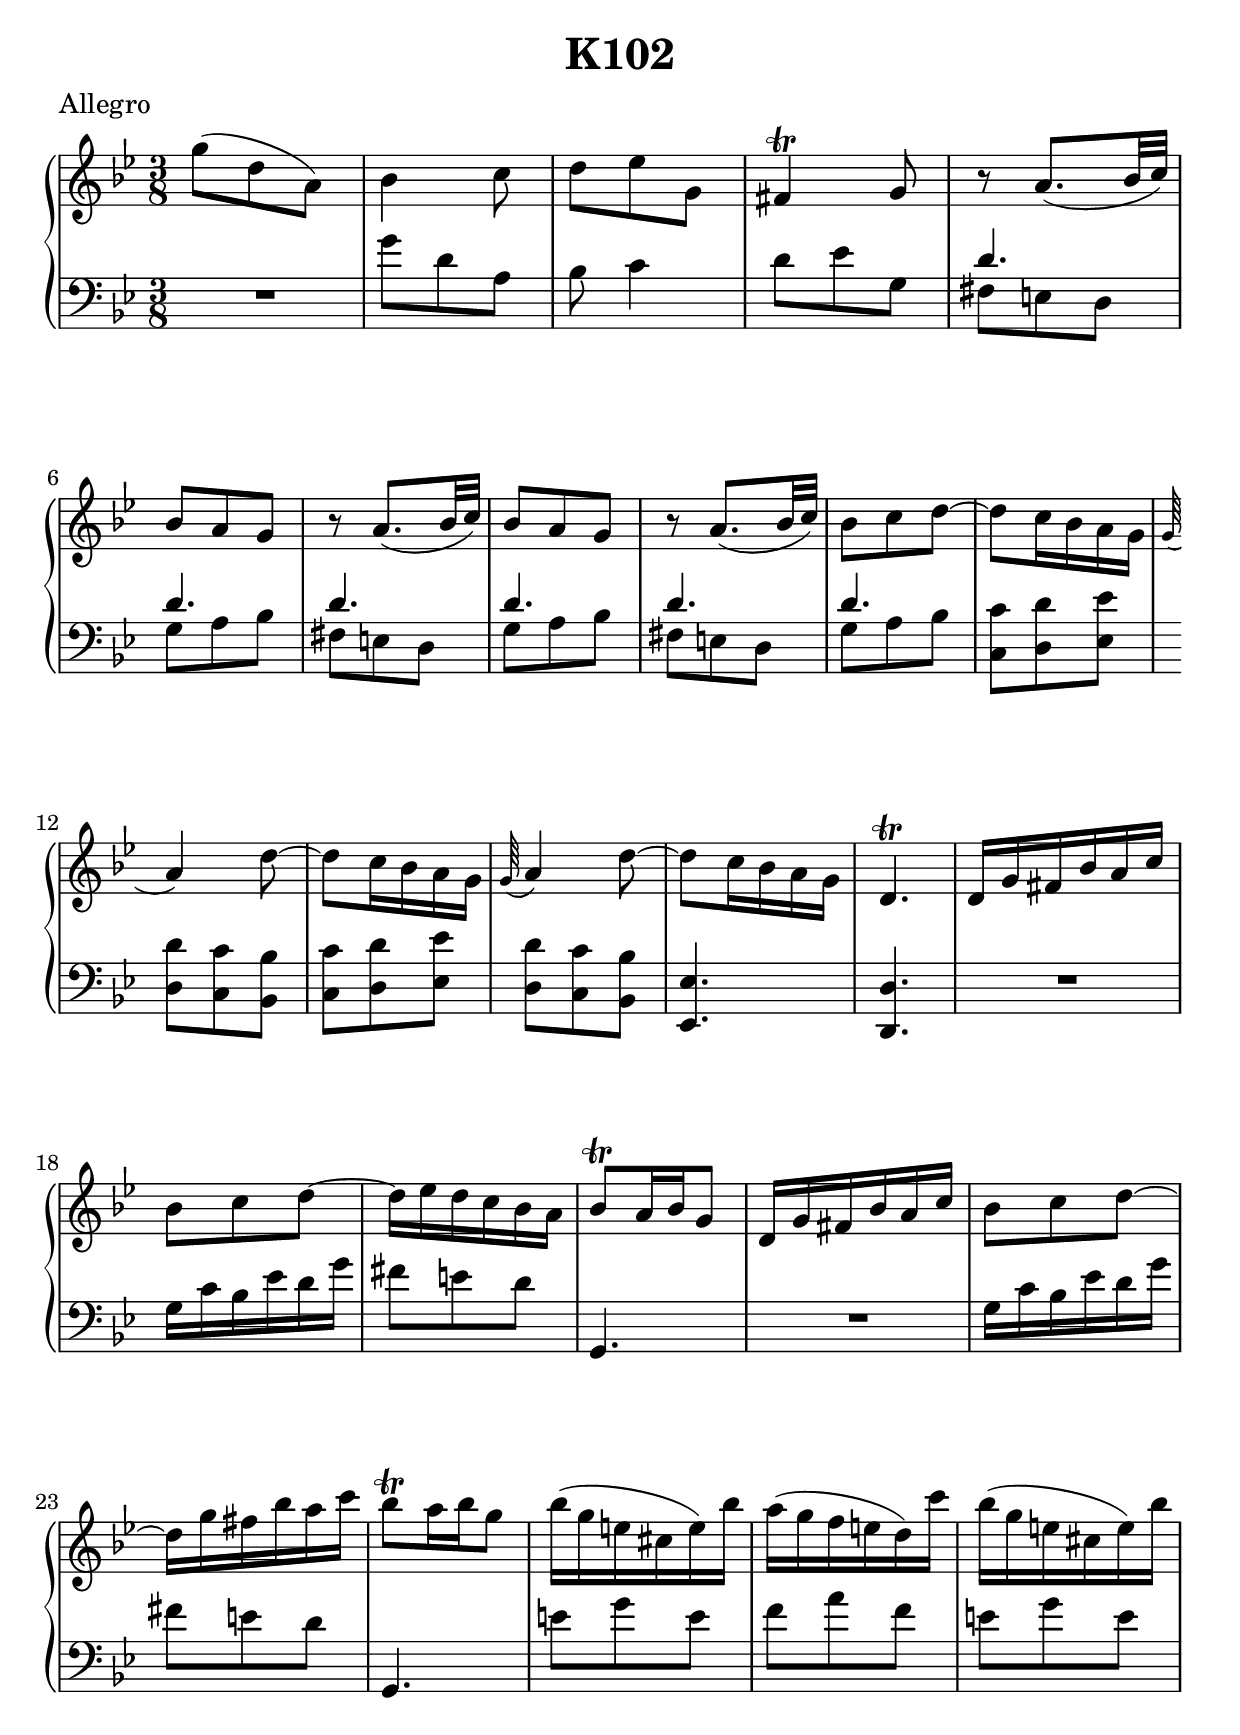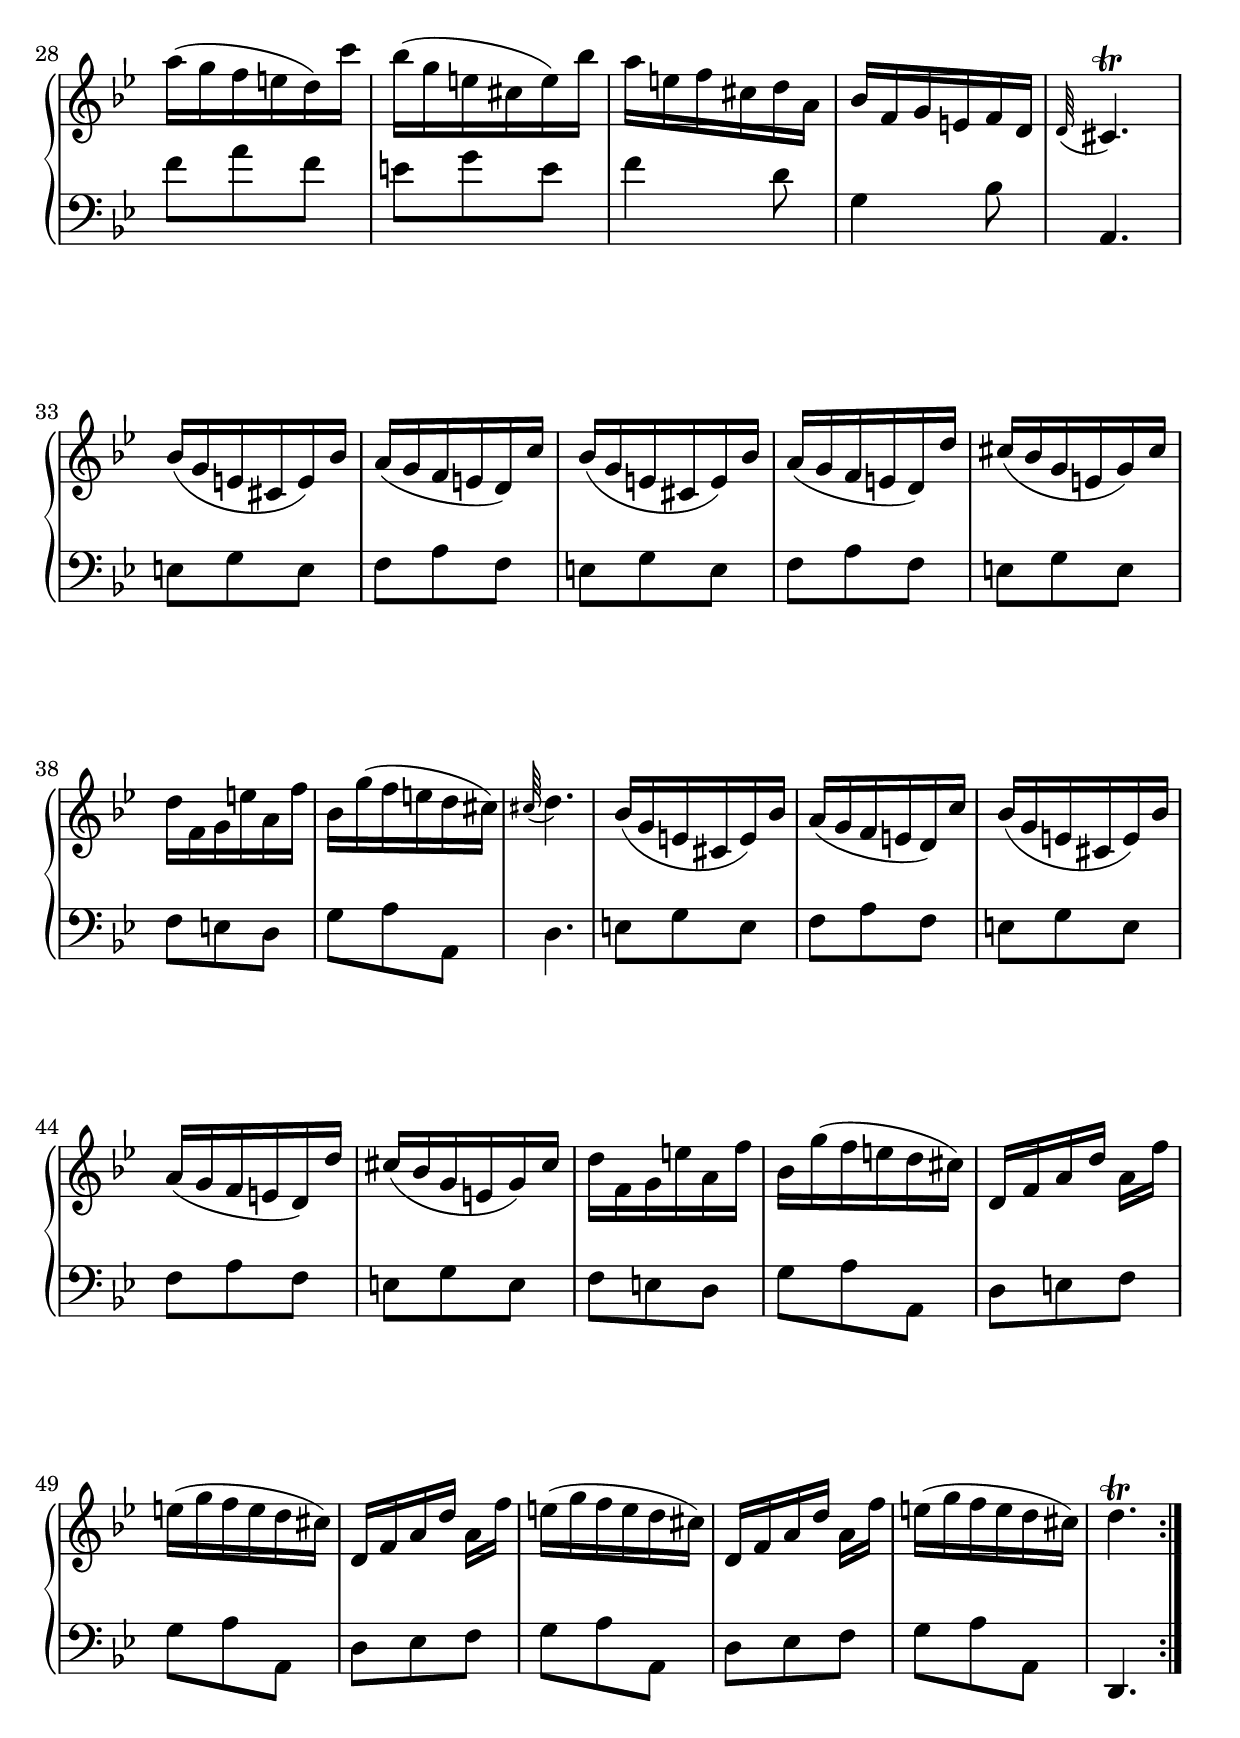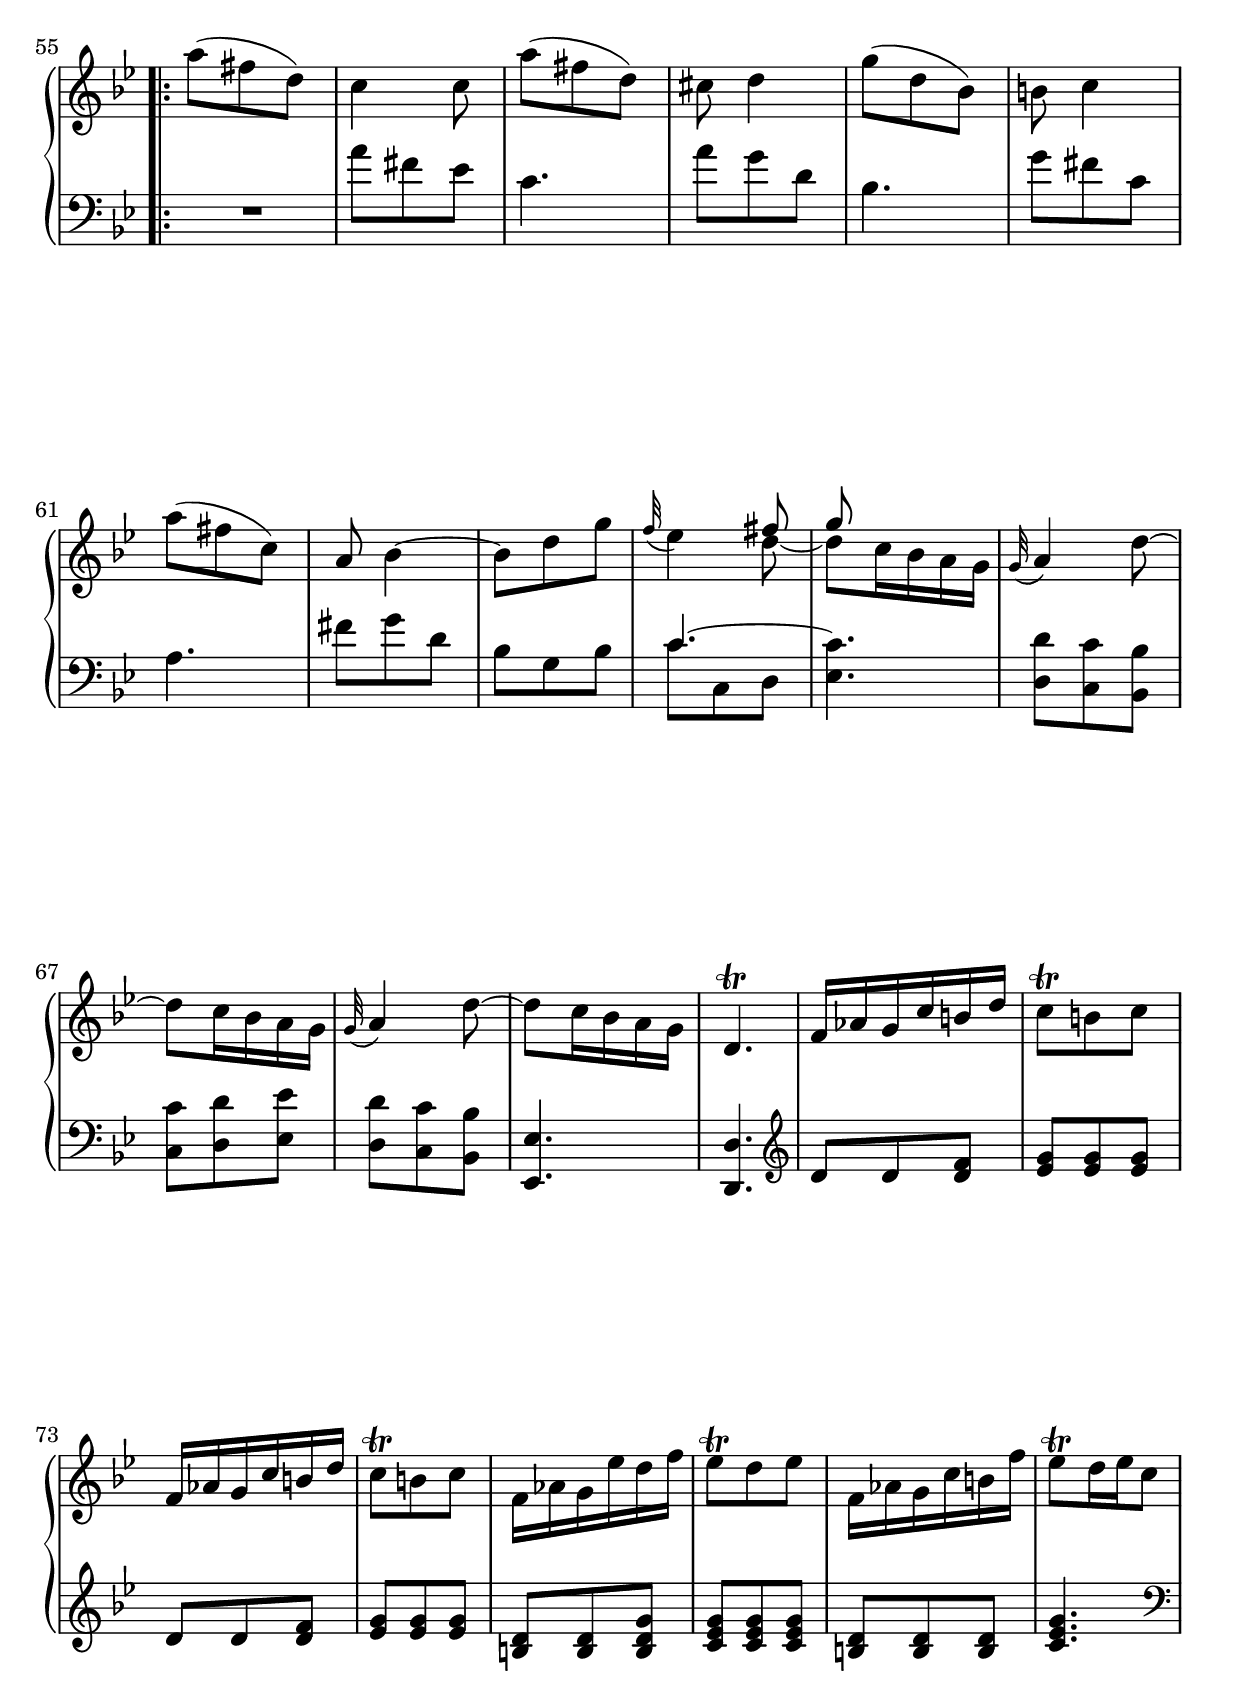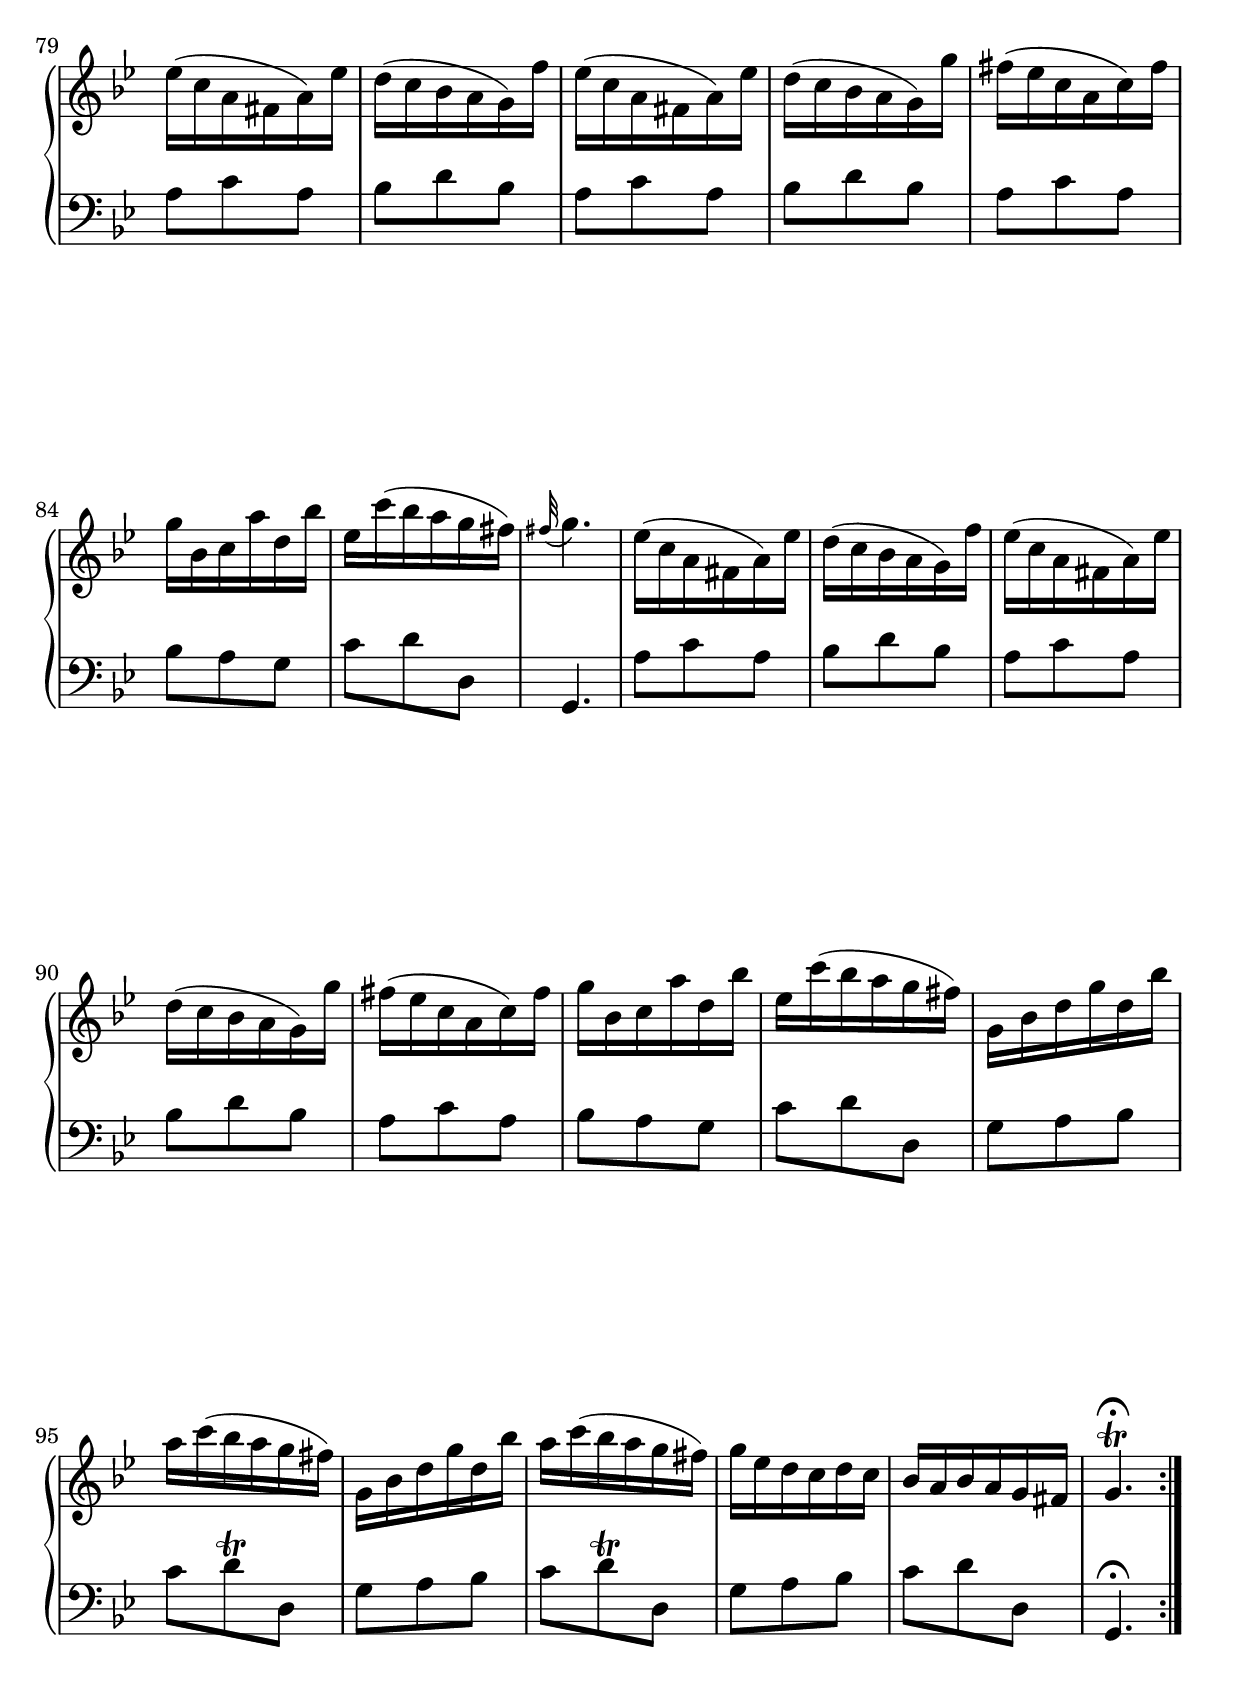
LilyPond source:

\version "2.18.2"

breaks = {
  \repeat volta 2 {
    s4.*5 \break s4.*6 \break s4.*6 \break s4.*5 \break s4.*5 \pageBreak
    s4.*5 \break s4.*5 \break s4.*6 \break s4.*5 \break s4.*6 \pageBreak
  }
  \repeat volta 2 {
    s4.*6 \break s4.*6 \break s4.*6 \break s4.*6 \pageBreak  
    s4.*5 \break s4.*6 \break s4.*5 \break s4.*6 \pageBreak  
  }
}

#(set-global-staff-size 24)

\paper {
  #(set-paper-size "a4")
  print-page-number = ##f
  between-system-padding = #0.1
  between-system-space = #0.1
  ragged-last-bottom = ##f
  ragged-bottom = ##f
}

\version "2.18.2"

su = \stemUp
sd = \stemDown
sn = \stemNeutral
tu = \tieUp
td = \tieDown
tn = \tieNeutral
cstr = \change Staff = "right"
cstl = \change Staff = "left"

\header {
  title = "K102"
  meter = "Allegro"
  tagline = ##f
}

global = {
  \key g \minor
  \time 3/8
  \override Staff.NoteCollision #'merge-differently-dotted = ##t
}

right = \relative c''' {
  \global
 
  \repeat volta 2 {
    g8( d a)
    bes4 c8
    d ees g,
    \su fis4-\trill g8
    r a8.( bes32 c)
    
    bes8 a g
    r a8.( bes32 c)
    bes8 a g
    r a8.( bes32 c)
    \sn bes8 c d ~ d c16 bes a g
    
    \repeat unfold 2 {
      \appoggiatura g64 a4 d8 ~
      d c16 bes a g }
    d4.-\trill
    d16 g fis bes a c
    
    bes8 c d ~ 
    d16 ees d c bes a
    bes8-\trill a16 bes g8
    d16 g fis bes a c
    bes8 c d ~ 
    
    d16 g fis bes a c
    bes8-\trill a16 bes g8
    \repeat unfold 2 {
      bes16( g e cis e) bes'
      a( g f e d) c' }
    
    bes16( g e cis e) bes'
    a e f cis d a
    bes f g e f d
    \appoggiatura d64 cis4.-\trill
    
    bes'16( g e cis e ) bes'
    a( g f e d) c'
    bes16( g e cis e ) bes'
    a( g f e d) d'
    cis( bes g e g) cis
    
    d f, g e' a, f'
    bes, g'( f e d cis)
    \appoggiatura cis64 d4.
    bes16( g e cis e ) bes'
    a( g f e d) c'
    bes16( g e cis e ) bes'
    
    a( g f e d) d'
    cis( bes g e g) cis
    d f, g e' a, f'
    bes, g'( f e d cis)
    
    \repeat unfold 3 {
      d, f a d a[ f']
      e( g f e d cis) }
    d4.-\trill
  }
  
  \repeat volta 2 {
    a'8( fis d)
    c4 c8
    a'8( fis d)
    cis8 d4
    g8( d bes)
    b c4
    
    a'8( fis c)
    a bes4 ~
    bes8 d g
    \appoggiatura f32 ees4
    <<{ fis8 g } \\ { d8 ~ d c16 bes a g } >>
    
    \repeat unfold 2 {
      \appoggiatura g32 a4 d8 ~
      d c16 bes a g }
    d4.-\trill
    \repeat unfold 2 {
      f16 aes g c b d
      c8-\trill b c }
    
    f,16 aes g ees' d f
    ees8-\trill d ees
    f,16 aes g c b f'
    ees8-\trill d16 ees c8
    
    ees16( c a fis a) ees'
    d( c bes a g) f'
    ees( c a fis a) ees'
    d( c bes a g) g'
    fis( ees c a c) fis
    
    g bes, c a' d, bes'
    ees, c'( bes a g fis)
    \appoggiatura fis32 g4.
    ees16( c a fis a) ees'
    d( c bes a g) f'
    ees( c a fis a) ees'
    
    d( c bes a g) g'
    fis( ees c a c) fis
    g bes, c a' d, bes'
    ees, c'( bes a g fis)
    
    \repeat unfold 2 {
      g, bes d g d bes'
      a c( bes a g fis)
    }
    g ees d c d c
    bes a bes a g fis
    g4.-\trill-\fermata
  }
}
 
left = \relative c'' {
  \global
  
  \repeat volta 2 {
    R4.
    g8 d a
    bes8 c4
    d8 ees g,
    
    <<{ d'4. d d d d d } \\
      { fis,8 e d g a bes fis e d 
        g a bes fis e d g a bes }>>
    
    <<{ c, d ees d c bes c d ees d c bes }
      { c' d ees d c bes c d ees d c bes } >>
    <ees,, ees'>4. <d d'> R
    
    g'16 c bes ees d g
    fis8 e d
    g,,4. R
    g'16 c bes ees d g
    
    fis8 e d
    g,,4.
    e''8 g e
    f a f
    e g e
    
    f a f
    e g e
    f4 d8
    g,4 bes8
    a,4.
    
    e'8 g e
    f a f
    e g e
    f a f
    e g e
    
    f e d
    g a a,
    d4.
    e8 g e
    f a f
    e g e
    
    f a f
    e g e
    f e d
    g a a,
    d e f
    
    g a a,
    d ees f
    g a a,
    d ees f
    g a a,
    d,4.
  }
  
  \repeat volta 2 {
    R4.
    a'''8 fis ees
    c4.
    a'8 g d
    bes4.
    g'8 fis c
    
    a4.
    fis'8 g d
    bes g bes
    <<{ c4. ~ \sd c } \\ { c8 c, d ees4. }>>
    <d d'>8 <c c'> <bes bes'>
    
    <c c'> <d d'> <ees ees'>
    <d d'> <c c'> <bes bes'>
    <ees, ees'>4.
    <d d'>
    
    \clef treble \repeat unfold 2 {
      d''8 d <d f>
      <ees g> <ees g> <ees g> }
    <b d> <b d> <b d g>
    <c ees g> <c ees g> <c ees g>
    <b d> <b d> <b d>
    <c ees g>4.
    
    \clef bass a8 c a
    bes d bes 
    a c a
    bes d bes
    a c a
    
    bes a g
    c d d,
    g,4.
    a'8 c a
    bes d bes 
    a c a
    
    bes d bes
    a c a
    bes a g
    c d d,
    
    \repeat unfold 2 {
      g a bes
      c d-\trill d, }
    g a bes
    c d d, 
    g,4.-\fermata
  }
}

\score {
  \new PianoStaff <<
    \new Staff = "right" {
      << 
        \breaks
        \right
      >>
    }
    \new Staff = "left" { 
      <<
        \breaks
        \clef bass \left 
      >>
    }
  >>
  \layout { indent = 0 }
}
